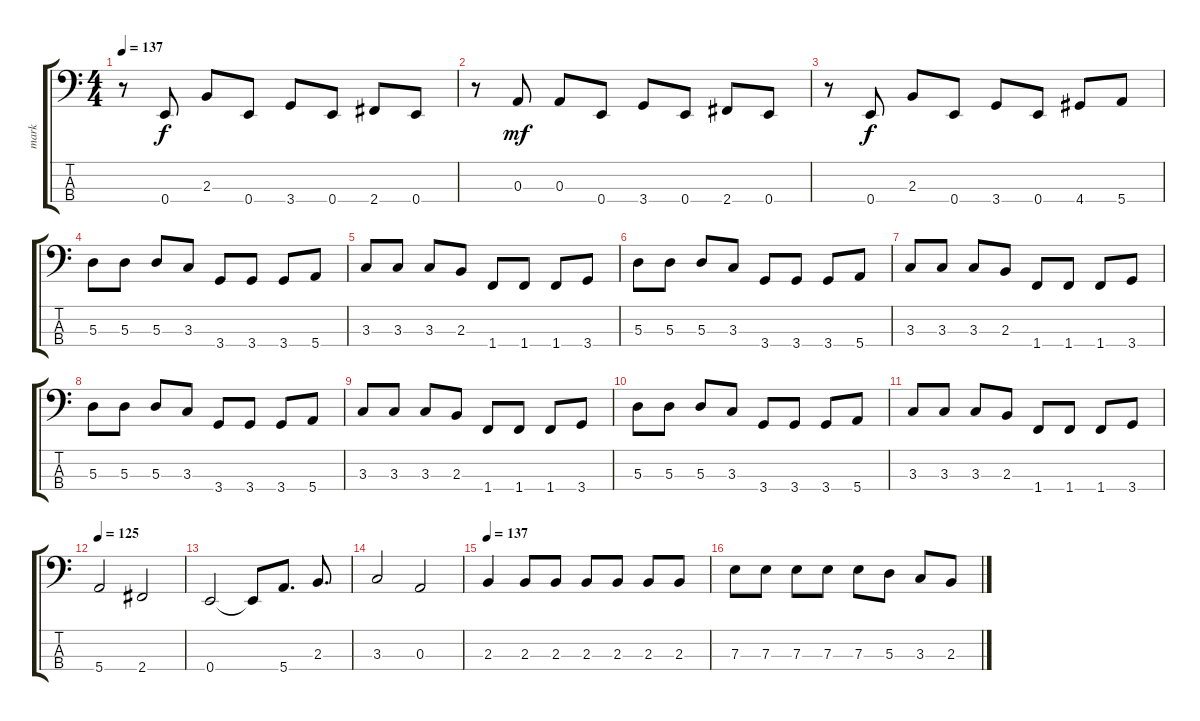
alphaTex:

\track ("mark" "mark") {instrument electricbasspick}
\staff {score tabs}
\tuning (G2 D2 A1 E1) {hide}
\ts (4 4)
\tempo 137
\clef f4
\ks c
r.8{dy f} 0.4.8 2.3.8 0.4.8 3.4.8 0.4.8 2.4.8 0.4.8 |
r.8 0.3.8{dy mf} 0.3.8 0.4.8 3.4.8 0.4.8 2.4.8 0.4.8 |
r.8 0.4.8{dy f} 2.3.8 0.4.8 3.4.8 0.4.8 4.4.8 5.4.8 |
5.3.8 5.3.8 5.3.8 3.3.8 3.4.8 3.4.8 3.4.8 5.4.8 |
3.3.8 3.3.8 3.3.8 2.3.8 1.4.8 1.4.8 1.4.8 3.4.8 |
5.3.8 5.3.8 5.3.8 3.3.8 3.4.8 3.4.8 3.4.8 5.4.8 |
3.3.8 3.3.8 3.3.8 2.3.8 1.4.8 1.4.8 1.4.8 3.4.8 |
5.3.8 5.3.8 5.3.8 3.3.8 3.4.8 3.4.8 3.4.8 5.4.8 |
3.3.8 3.3.8 3.3.8 2.3.8 1.4.8 1.4.8 1.4.8 3.4.8 |
5.3.8 5.3.8 5.3.8 3.3.8 3.4.8 3.4.8 3.4.8 5.4.8 |
3.3.8 3.3.8 3.3.8 2.3.8 1.4.8 1.4.8 1.4.8 3.4.8 |
\tempo 125
5.4.2 2.4.2 |
0.4.2 0.4{t}.8 5.4.8{d} 2.3.8{d} |
3.3.2 0.3.2 |
\tempo 137
2.3.4 2.3.8 2.3.8 2.3.8 2.3.8 2.3.8 2.3.8 |
7.3.8 7.3.8 7.3.8 7.3.8 7.3.8 5.3.8 3.3.8 2.3.8
